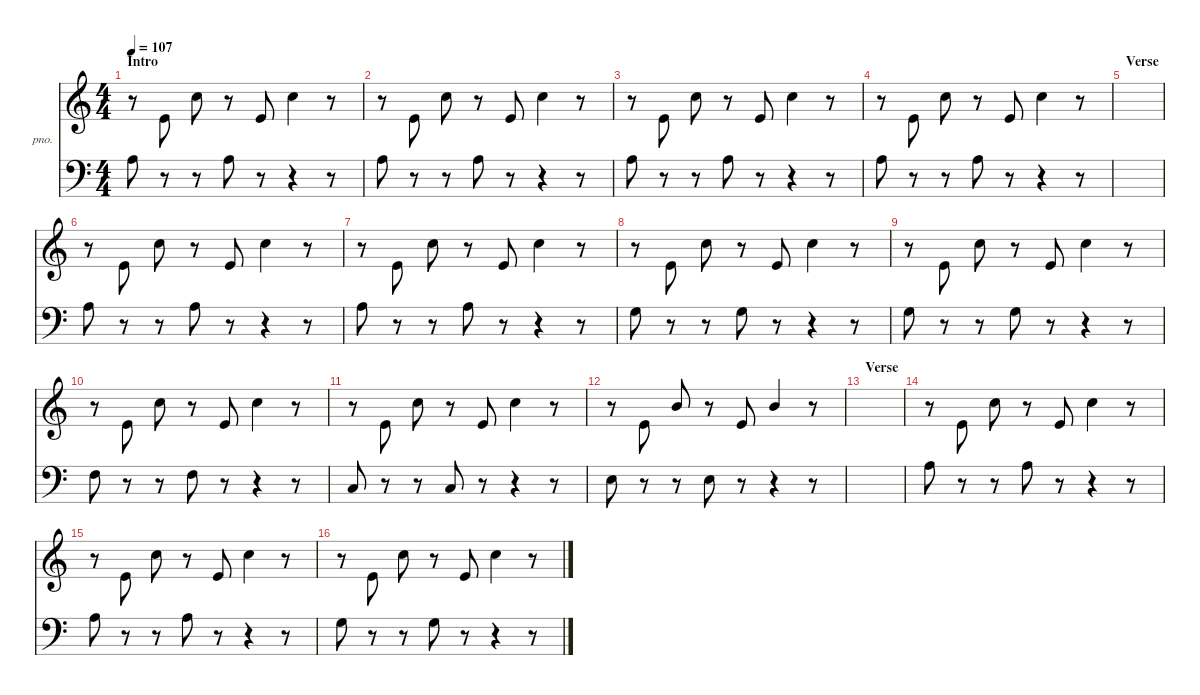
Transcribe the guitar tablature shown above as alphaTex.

\defaultSystemsLayout 4
\hideDynamics
\bracketExtendMode nobrackets
\firstSystemTrackNameOrientation horizontal
\otherSystemsTrackNameOrientation horizontal
\track ("Acoustic Piano" "pno.") {defaultSystemsLayout 4 solo instrument acousticgrandpiano}
\staff {score}
\tuning (E4 B3 G3 D3 A2 E2)
\ts (4 4)
\section ("" "Intro")
\tempo 107
\clef g2
\scale
1.14109
\ks aminor
r.8{dy f instrument acousticgrandpiano beam Down} 5.2.8{beam Up} 8.1.8{beam Down} r.8{beam Down} 5.2.8{beam Up} 8.1.4{beam Down} r.8{beam Down} |
\scale
0.947075 r.8{beam Down} 5.2.8{beam Up} 8.1.8{beam Down} r.8{beam Down} 5.2.8{beam Up} 8.1.4{beam Down} r.8{beam Down} |
\scale
0.947075 r.8{beam Down} 5.2.8{beam Up} 8.1.8{beam Down} r.8{beam Down} 5.2.8{beam Up} 8.1.4{beam Down} r.8{beam Down} |
\scale
0.96476 r.8{beam Down} 5.2.8{beam Up} 8.1.8{beam Down} r.8{beam Down} 5.2.8{beam Up} 8.1.4{beam Down} r.8{beam Down} |
\section ("" "Verse")
\scale
1.093 |
\scale
0.969 r.8{beam Down} 5.2.8{beam Up} 8.1.8{beam Down} r.8{beam Down} 5.2.8{beam Up} 8.1.4{beam Down} r.8{beam Down} |
\scale
0.969 r.8{beam Down} 5.2.8{beam Up} 8.1.8{beam Down} r.8{beam Down} 5.2.8{beam Up} 8.1.4{beam Down} r.8{beam Down} |
\scale
0.969 r.8{beam Down} 5.2.8{beam Up} 8.1.8{beam Down} r.8{beam Down} 5.2.8{beam Up} 8.1.4{beam Down} r.8{beam Down} |
\scale
1.08858 r.8{beam Down} 5.2.8{beam Up} 8.1.8{beam Down} r.8{beam Down} 5.2.8{beam Up} 8.1.4{beam Down} r.8{beam Down} |
\scale
0.964579 r.8{beam Down} 5.2.8{beam Up} 8.1.8{beam Down} r.8{beam Down} 5.2.8{beam Up} 8.1.4{beam Down} r.8{beam Down} |
\scale
0.964579 r.8{beam Down} 5.2.8{beam Up} 8.1.8{beam Down} r.8{beam Down} 5.2.8{beam Up} 8.1.4{beam Down} r.8{beam Down} |
\scale
0.982263 r.8{beam Down} 5.2.8{beam Up} 7.1.8{beam Up} r.8{beam Up} 5.2.8{beam Up} 7.1.4{beam Up} r.8{beam Up} |
\section ("" "Verse")
\scale
1.093 |
\scale
0.969 r.8{beam Down} 5.2.8{beam Up} 8.1.8{beam Down} r.8{beam Down} 5.2.8{beam Up} 8.1.4{beam Down} r.8{beam Down} |
\scale
0.969 r.8{beam Down} 5.2.8{beam Up} 8.1.8{beam Down} r.8{beam Down} 5.2.8{beam Up} 8.1.4{beam Down} r.8{beam Down} |
\scale
0.969 r.8{beam Down} 5.2.8{beam Up} 8.1.8{beam Down} r.8{beam Down} 5.2.8{beam Up} 8.1.4{beam Down} r.8{beam Down}
\staff {score}
\tuning (G2 D2 A1 E1 B0)
\clef f4
\ottava regular
\simile none
\scale
1.14109
\ks aminor
14.1.8{dy f beam Down} r.8{beam Down} r.8{beam Down} 19.2.8{beam Down} r.8{beam Down} r.4{beam Down} r.8{beam Down} |
\scale
0.947075 14.1.8{beam Down} r.8{beam Down} r.8{beam Down} 19.2.8{beam Down} r.8{beam Down} r.4{beam Down} r.8{beam Down} |
\scale
0.947075 14.1.8{beam Down} r.8{beam Down} r.8{beam Down} 19.2.8{beam Down} r.8{beam Down} r.4{beam Down} r.8{beam Down} |
\scale
0.96476 14.1.8{beam Down} r.8{beam Down} r.8{beam Down} 19.2.8{beam Down} r.8{beam Down} r.4{beam Down} r.8{beam Down} |
\scale
1.093 |
\scale
0.969 14.1.8{beam Down} r.8{beam Down} r.8{beam Down} 19.2.8{beam Down} r.8{beam Down} r.4{beam Down} r.8{beam Down} |
\scale
0.969 14.1.8{beam Down} r.8{beam Down} r.8{beam Down} 19.2.8{beam Down} r.8{beam Down} r.4{beam Down} r.8{beam Down} |
\scale
0.969 12.1.8{beam Down} r.8{beam Down} r.8{beam Down} 12.1.8{beam Down} r.8{beam Down} r.4{beam Down} r.8{beam Down} |
\scale
1.08858 12.1.8{beam Down} r.8{beam Down} r.8{beam Down} 12.1.8{beam Down} r.8{beam Down} r.4{beam Down} r.8{beam Down} |
\scale
0.964579 10.1.8{beam Down} r.8{beam Down} r.8{beam Down} 10.1.8{beam Down} r.8{beam Down} r.4{beam Down} r.8{beam Down} |
\scale
0.964579 5.1.8{beam Up} r.8{beam Up} r.8{beam Up} 5.1.8{beam Up} r.8{beam Up} r.4{beam Up} r.8{beam Up} |
\scale
0.982263 9.1.8{beam Down} r.8{beam Down} r.8{beam Down} 9.1.8{beam Down} r.8{beam Down} r.4{beam Down} r.8{beam Down} |
\scale
1.093 |
\scale
0.969 14.1.8{beam Down} r.8{beam Down} r.8{beam Down} 19.2.8{beam Down} r.8{beam Down} r.4{beam Down} r.8{beam Down} |
\scale
0.969 14.1.8{beam Down} r.8{beam Down} r.8{beam Down} 19.2.8{beam Down} r.8{beam Down} r.4{beam Down} r.8{beam Down} |
\scale
0.969 12.1.8{beam Down} r.8{beam Down} r.8{beam Down} 12.1.8{beam Down} r.8{beam Down} r.4{beam Down} r.8{beam Down}
